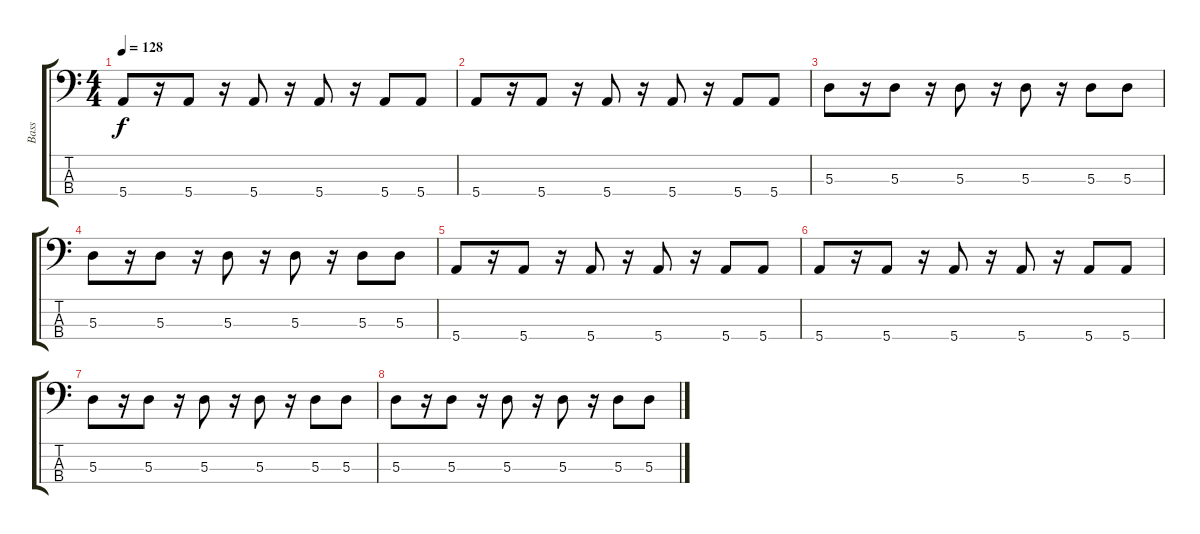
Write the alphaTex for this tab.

\track ("Bass" "Bass") {instrument electricbassfinger}
\staff {score tabs}
\tuning (G2 D2 A1 E1) {hide}
\ts (4 4)
\tempo 128
\clef f4
\ks c
5.4.8{dy f} r.16 5.4.8 r.16 5.4.8 r.16 5.4.8 r.16 5.4.8 5.4.8 |
5.4.8 r.16 5.4.8 r.16 5.4.8 r.16 5.4.8 r.16 5.4.8 5.4.8 |
5.3.8 r.16 5.3.8 r.16 5.3.8 r.16 5.3.8 r.16 5.3.8 5.3.8 |
5.3.8 r.16 5.3.8 r.16 5.3.8 r.16 5.3.8 r.16 5.3.8 5.3.8 |
5.4.8 r.16 5.4.8 r.16 5.4.8 r.16 5.4.8 r.16 5.4.8 5.4.8 |
5.4.8 r.16 5.4.8 r.16 5.4.8 r.16 5.4.8 r.16 5.4.8 5.4.8 |
5.3.8 r.16 5.3.8 r.16 5.3.8 r.16 5.3.8 r.16 5.3.8 5.3.8 |
5.3.8 r.16 5.3.8 r.16 5.3.8 r.16 5.3.8 r.16 5.3.8 5.3.8
